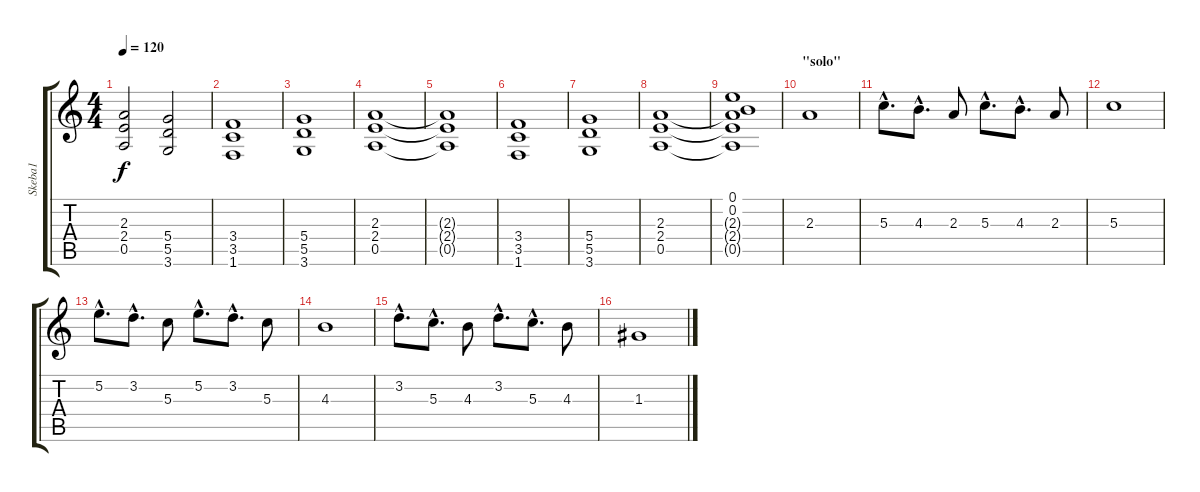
\track ("Skeba1" "Skeba1") {instrument overdrivenguitar}
\staff {score tabs}
\tuning (E4 B3 G3 D3 A2 E2) {hide}
\ts (4 4)
\tempo 120
\clef g2
\ks c
(2.3 2.4 0.5).2{dy f instrument overdrivenguitar} (5.4 5.5 3.6).2 |
(3.4 3.5 1.6).1 |
(5.4 5.5 3.6).1 |
(2.3 2.4 0.5).1 |
(2.3{t} 2.4{t} 0.5{t}).1 |
(3.4 3.5 1.6).1 |
(5.4 5.5 3.6).1 |
(2.3 2.4 0.5).1 |
(0.1 0.2 2.3{t} 2.4{t} 0.5{t}).1 |
\section ("" "\"solo\"")
2.3.1{volume 15} |
5.3{hac}.8{d} 4.3{hac}.8{d} 2.3.8 5.3{hac}.8{d} 4.3{hac}.8{d} 2.3.8 |
5.3.1 |
5.2{hac}.8{d} 3.2{hac}.8{d} 5.3.8 5.2{hac}.8{d} 3.2{hac}.8{d} 5.3.8 |
4.3.1 |
3.2{hac}.8{d} 5.3{hac}.8{d} 4.3.8 3.2{hac}.8{d} 5.3{hac}.8{d} 4.3.8 |
1.3.1
